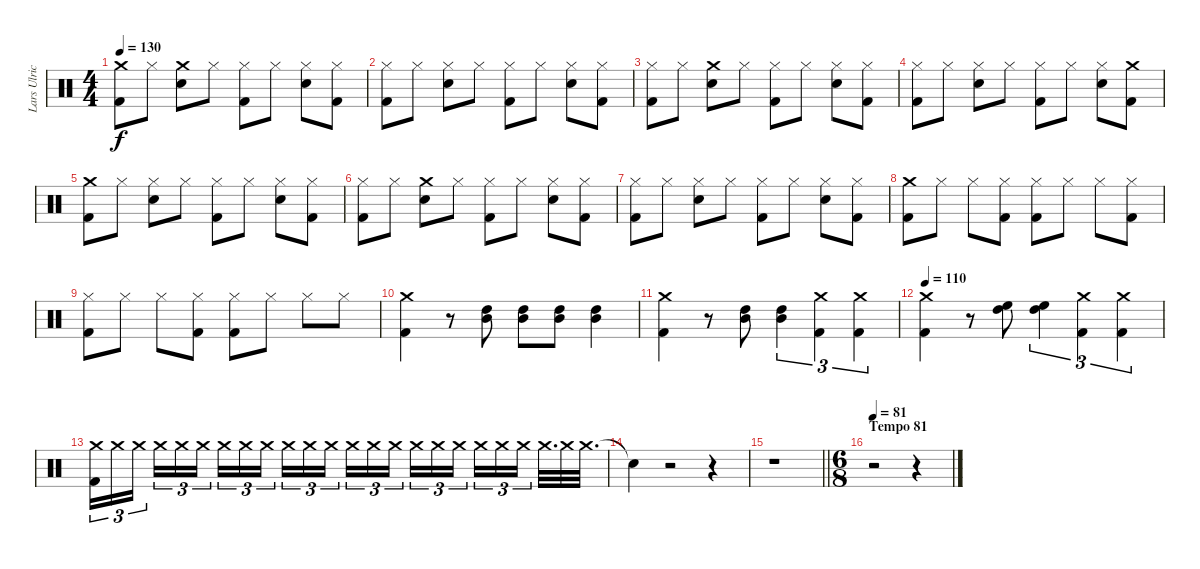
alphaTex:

\track ("Lars Ulrich (Drums)" "Lars Ulric") {instrument percussion}
\staff {score}
\articulation defaults
\ts (4 4)
\tempo 130
\clef neutral
\ks c
("Crash medium (hit)" "Kick (hit) 2").8{dy f} "Hi-Hat (closed)".8 ("Crash medium (hit)" "Snare (hit) 2").8 "Hi-Hat (closed)".8 ("Hi-Hat (closed)" "Kick (hit) 2").8 "Hi-Hat (closed)".8 ("Snare (hit) 2" "Hi-Hat (closed)").8 ("Kick (hit) 2" "Hi-Hat (closed)").8 |
("Hi-Hat (closed)" "Kick (hit) 2").8 "Hi-Hat (closed)".8 ("Snare (hit) 2" "Hi-Hat (closed)").8 "Hi-Hat (closed)".8 ("Hi-Hat (closed)" "Kick (hit) 2").8 "Hi-Hat (closed)".8 ("Snare (hit) 2" "Hi-Hat (closed)").8 ("Hi-Hat (closed)" "Kick (hit) 2").8 |
("Hi-Hat (closed)" "Kick (hit) 2").8 "Hi-Hat (closed)".8 ("Crash medium (hit)" "Snare (hit) 2").8 "Hi-Hat (closed)".8 ("Hi-Hat (closed)" "Kick (hit) 2").8 "Hi-Hat (closed)".8 ("Snare (hit) 2" "Hi-Hat (closed)").8 ("Kick (hit) 2" "Hi-Hat (closed)").8 |
("Kick (hit) 2" "Hi-Hat (closed)").8 "Hi-Hat (closed)".8 ("Snare (hit) 2" "Hi-Hat (closed)").8 "Hi-Hat (closed)".8 ("Kick (hit) 2" "Hi-Hat (closed)").8 "Hi-Hat (closed)".8 ("Snare (hit) 2" "Hi-Hat (closed)").8 ("Crash medium (hit)" "Kick (hit) 2").8 |
("Crash medium (hit)" "Kick (hit) 2").8 "Hi-Hat (closed)".8 ("Snare (hit) 2" "Hi-Hat (closed)").8 "Hi-Hat (closed)".8 ("Hi-Hat (closed)" "Kick (hit) 2").8 "Hi-Hat (closed)".8 ("Snare (hit) 2" "Hi-Hat (closed)").8 ("Kick (hit) 2" "Hi-Hat (closed)").8 |
("Hi-Hat (closed)" "Kick (hit) 2").8 "Hi-Hat (closed)".8 ("Crash medium (hit)" "Snare (hit) 2").8 "Hi-Hat (closed)".8 ("Hi-Hat (closed)" "Kick (hit) 2").8 "Hi-Hat (closed)".8 ("Snare (hit) 2" "Hi-Hat (closed)").8 ("Hi-Hat (closed)" "Kick (hit) 2").8 |
("Hi-Hat (closed)" "Kick (hit) 2").8 "Hi-Hat (closed)".8 ("Hi-Hat (closed)" "Snare (hit) 2").8 "Hi-Hat (closed)".8 ("Hi-Hat (closed)" "Kick (hit) 2").8 "Hi-Hat (closed)".8 ("Snare (hit) 2" "Hi-Hat (closed)").8 ("Kick (hit) 2" "Hi-Hat (closed)").8 |
("Kick (hit) 2" "Crash medium (hit)").8 "Hi-Hat (closed)".8 "Hi-Hat (closed)".8 ("Kick (hit) 2" "Hi-Hat (closed)").8 ("Kick (hit) 2" "Hi-Hat (closed)").8 "Hi-Hat (closed)".8 "Hi-Hat (closed)".8 ("Kick (hit) 2" "Hi-Hat (closed)").8 |
("Hi-Hat (closed)" "Kick (hit) 2").8 "Hi-Hat (closed)".8 "Hi-Hat (closed)".8 ("Kick (hit) 2" "Hi-Hat (closed)").8 ("Hi-Hat (closed)" "Kick (hit) 2").8 "Hi-Hat (closed)".8 "Hi-Hat (closed)".8 "Hi-Hat (closed)".8 |
("Kick (hit) 2" "Crash medium (hit)").4 r.8 ("High Tom (hit)" "Mid Tom (hit)").8 ("High Tom (hit)" "Mid Tom (hit)").8 ("High Tom (hit)" "Mid Tom (hit)").8 ("High Tom (hit)" "Mid Tom (hit)").4 |
("Kick (hit) 2" "Crash medium (hit)").4 r.8 ("Mid Tom (hit)" "High Tom (hit)").8 ("High Tom (hit)" "Mid Tom (hit)").4{tu (3 2)} ("Kick (hit) 2" "Crash medium (hit)").4{tu (3 2)} ("Kick (hit) 2" "Crash medium (hit)").4{tu (3 2)} |
\tempo 110
("Crash medium (hit)" "Kick (hit) 2").4 r.8 ("High Floor Tom (hit)" "High Tom (hit)").8 ("High Tom (hit)" "High Floor Tom (hit)").4{tu (3 2)} ("Kick (hit) 2" "Crash medium (hit)").4{tu (3 2)} ("Kick (hit) 2" "Crash medium (hit)").4{tu (3 2)} |
("Kick (hit) 2" "Crash medium (hit)").16{tu (3 2)} "Crash medium (hit)".16{tu (3 2)} "Crash medium (hit)".16{tu (3 2) beam splitsecondary} "Crash medium (hit)".16{tu (3 2)} "Crash medium (hit)".16{tu (3 2)} "Crash medium (hit)".16{tu (3 2)} "Crash medium (hit)".16{tu (3 2)} "Crash medium (hit)".16{tu (3 2)} "Crash medium (hit)".16{tu (3 2) beam splitsecondary} "Crash medium (hit)".16{tu (3 2)} "Crash medium (hit)".16{tu (3 2)} "Crash medium (hit)".16{tu (3 2)} "Crash medium (hit)".16{tu (3 2)} "Crash medium (hit)".16{tu (3 2)} "Crash medium (hit)".16{tu (3 2) beam splitsecondary} "Crash medium (hit)".16{tu (3 2)} "Crash medium (hit)".16{tu (3 2)} "Crash medium (hit)".16{tu (3 2)} "Crash medium (hit)".16{tu (3 2)} "Crash medium (hit)".16{tu (3 2)} "Crash medium (hit)".16{tu (3 2) beam splitsecondary} "Crash medium (hit)".32{d} "Crash medium (hit)".32 "Crash medium (hit)".32{d} |
"Snare (hit)"{t}.4 r.2 r.4 |
\barLineRight lightlight
r.1 |
\ts (6 8)
\section ("" "Tempo 81")
\tempo 81
r.2 r.4
